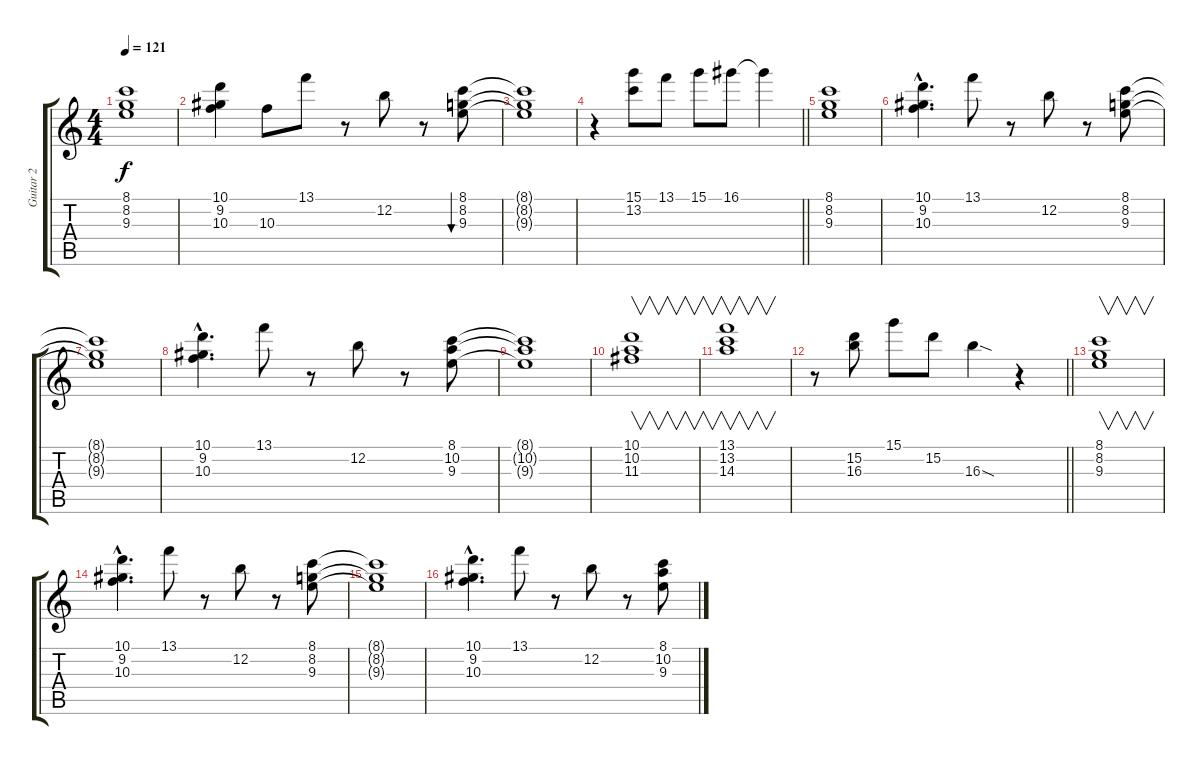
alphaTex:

\track ("Guitar 2" "Guitar 2") {instrument overdrivenguitar}
\staff {score tabs}
\tuning (E4 B3 G3 D3 A2 E2) {hide}
\ts (4 4)
\tempo 121
\clef g2
\ks c
(8.1 8.2 9.3).1{dy f} |
(10.1 9.2 10.3).4 10.3.8 13.1.8 r.8 12.2.8 r.8 (8.1 8.2 9.3).8{bu 60} |
(8.1{t} 8.2{t} 9.3{t}).1 |
\barLineRight lightlight
r.4 (15.1 13.2).8 13.1.8 15.1.8 16.1.8 16.1{t}.4 |
(8.1 8.2 9.3).1 |
(10.1{hac} 9.2{hac} 10.3{hac}).4{d} 13.1.8 r.8 12.2.8 r.8 (8.1 8.2 9.3).8 |
(8.1{t} 8.2{t} 9.3{t}).1 |
(10.1{hac} 9.2{hac} 10.3{hac}).4{d} 13.1.8 r.8 12.2.8 r.8 (8.1 10.2 9.3).8 |
(8.1{t} 10.2{t} 9.3{t}).1 |
(10.1 10.2 11.3).1{v} |
(13.1 13.2 14.3).1{v} |
\barLineRight lightlight
r.8 (15.2 16.3).8 15.1.8 15.2.8 16.3{sod}.4 r.4 |
(8.1 8.2 9.3).1{v} |
(10.1{hac} 9.2{hac} 10.3{hac}).4{d} 13.1.8 r.8 12.2.8 r.8 (8.1 8.2 9.3).8 |
(8.1{t} 8.2{t} 9.3{t}).1 |
(10.1{hac} 9.2{hac} 10.3{hac}).4{d} 13.1.8 r.8 12.2.8 r.8 (8.1 10.2 9.3).8
